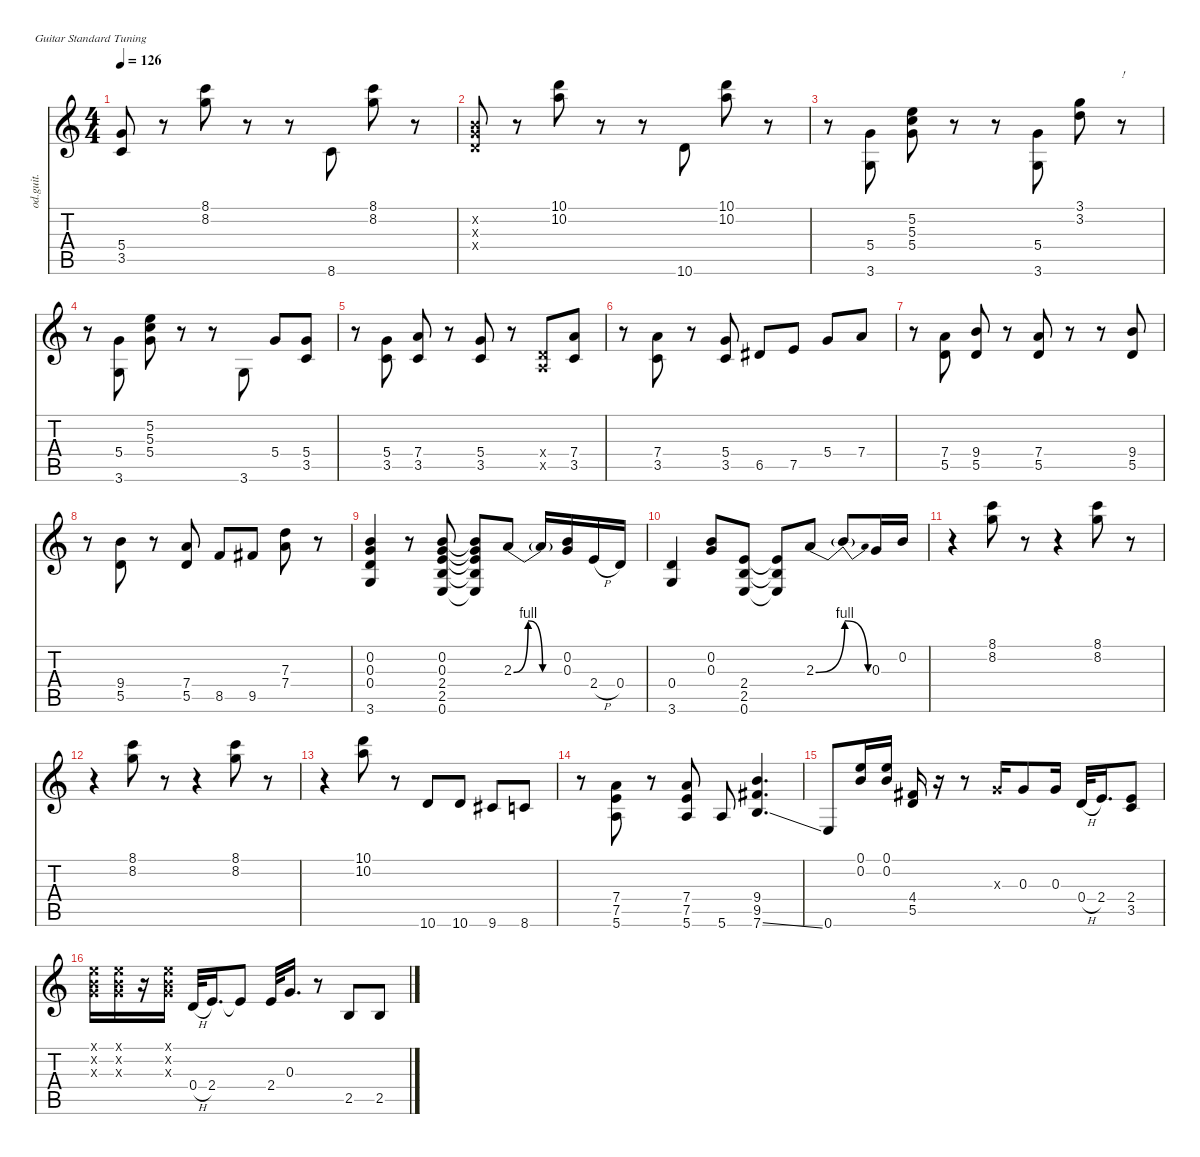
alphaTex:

\defaultSystemsLayout 4
\hideDynamics
\bracketExtendMode nobrackets
\otherSystemsTrackNameOrientation horizontal
\track ("Jeff Baxter (Overdr. Gtr)" "od.guit.") {instrument overdrivenguitar}
\staff {score tabs}
\tuning (E4 B3 G3 D3 A2 E2)
\ts (4 4)
\tempo 126
\clef g2
\ks c
(5.4 3.5).8{dy f beam Up} r.8{beam Up} (8.1 8.2).8{beam Down} r.8{beam Down} r.8{beam Down} 8.6.8{beam Up} (8.1 8.2).8{beam Down} r.8{beam Down} |
(0.2{x} 0.3{x} 0.4{x}).8{beam Up} r.8{beam Up} (10.1 10.2).8{beam Down} r.8{beam Down} r.8{beam Down} 10.6.8{beam Up} (10.1 10.2).8{beam Down} r.8{beam Down} |
r.8{beam Down} (5.4 3.6).8{beam Up} (5.2 5.3 5.4).8{beam Down} r.8{beam Down} r.8{beam Down} (5.4 3.6).8{beam Up} (3.1 3.2).8{beam Down} r.8{txt "!" beam Down} |
r.8{beam Down} (5.4 3.6).8{beam Up} (5.2 5.3 5.4).8{beam Down} r.8{beam Down} r.8{beam Down} 3.6.8{beam Up} 5.4.8{beam Up} (5.4 3.5).8{beam Up} |
r.8{beam Down} (5.4 3.5).8{beam Up} (7.4 3.5).8{beam Up} r.8{beam Up} (5.4 3.5).8{beam Up} r.8{beam Up} (0.4{x} 0.5{x}).8{beam Up} (7.4 3.5).8{beam Up} |
r.8{beam Down} (7.4 3.5).8{beam Up} r.8{beam Up} (5.4 3.5).8{beam Up} 6.5{acc #}.8{beam Up} 7.5.8{beam Up} 5.4.8{beam Up} 7.4.8{beam Up} |
r.8{beam Down} (7.4 5.5).8{beam Up} (9.4 5.5).8{beam Up} r.8{beam Up} (7.4 5.5).8{beam Up} r.8{beam Up} r.8{beam Up} (9.4 5.5).8{beam Up} |
r.8{beam Down} (9.4 5.5).8{beam Up} r.8{beam Up} (7.4 5.5).8{beam Up} 8.5.8{beam Up} 9.5{acc #}.8{beam Up} (7.3 7.4).8{beam Down} r.8{beam Down} |
(0.2 0.3 0.4 3.6).4{beam Up} r.8{beam Up} (0.2 0.3 2.4 2.5 0.6).8{beam Up} (0.2{t} 0.3{t} 2.4{t} 2.5{t} 0.6{t}).8{beam Up} 2.3{be (bendrelease 0 0 30 4 30 4 60 0)}.8{beam Up} 2.3{be (hold 0 0 60 0) t}.16{beam Up} (0.2 0.3).16{beam Up} 2.4{h}.16{beam Up} 0.4.16{beam Up} |
(0.4 3.6).4{beam Up} (0.2 0.3).8{beam Up} (2.4 2.5 0.6).8{beam Up} (2.4{t} 2.5{t} 0.6{t}).8{beam Up} 2.3{be (bend 0 0 60 4)}.8{beam Up} 2.3{be (release 0 4 60 0) t}.8{beam Up} 0.3.16{beam Up} 0.2.16{beam Up} |
r.4{beam Down} (8.1 8.2).8{beam Down} r.8{beam Down} r.4{beam Down} (8.1 8.2).8{beam Down} r.8{beam Down} |
r.4{beam Down} (8.1 8.2).8{beam Down} r.8{beam Down} r.4{beam Down} (8.1 8.2).8{beam Down} r.8{beam Down} |
r.4{beam Down} (10.1 10.2).8{beam Down} r.8{beam Down} 10.6.8{beam Up} 10.6.8{beam Up} 9.6{acc #}.8{beam Up} 8.6.8{beam Up} |
r.8{beam Down} (7.4 7.5 5.6).8{beam Up} r.8{beam Up} (7.4 7.5 5.6).8{beam Up} 5.6.8{beam Up} (9.4 9.5{acc #} 7.6{ss}).4{d beam Up} |
0.6.8{beam Up} (0.1 0.2).16{beam Up} (0.1 0.2).16{beam Up} (4.4{acc #} 5.5).16{beam Up} r.16{beam Up} r.8{beam Up} 0.3{x}.16{beam Up} 0.3.8{beam Up} 0.3.16{beam Up} 0.4{h}.32{beam Up} 2.4.16{d beam Up} (2.4 3.5).8{beam Up} |
(0.1{x} 0.2{x} 0.3{x}).16{beam Down} (0.1{x} 0.2{x} 0.3{x}).16{beam Down} r.16{beam Down} (0.1{x} 0.2{x} 0.3{x}).16{beam Down} 0.4{h}.32{beam Up} 2.4.16{d beam Up} 2.4{t}.8{beam Up} 2.4.32{beam Up} 0.3.16{d beam Up} r.8{beam Up} 2.5.8{beam Up} 2.5.8{beam Up}
